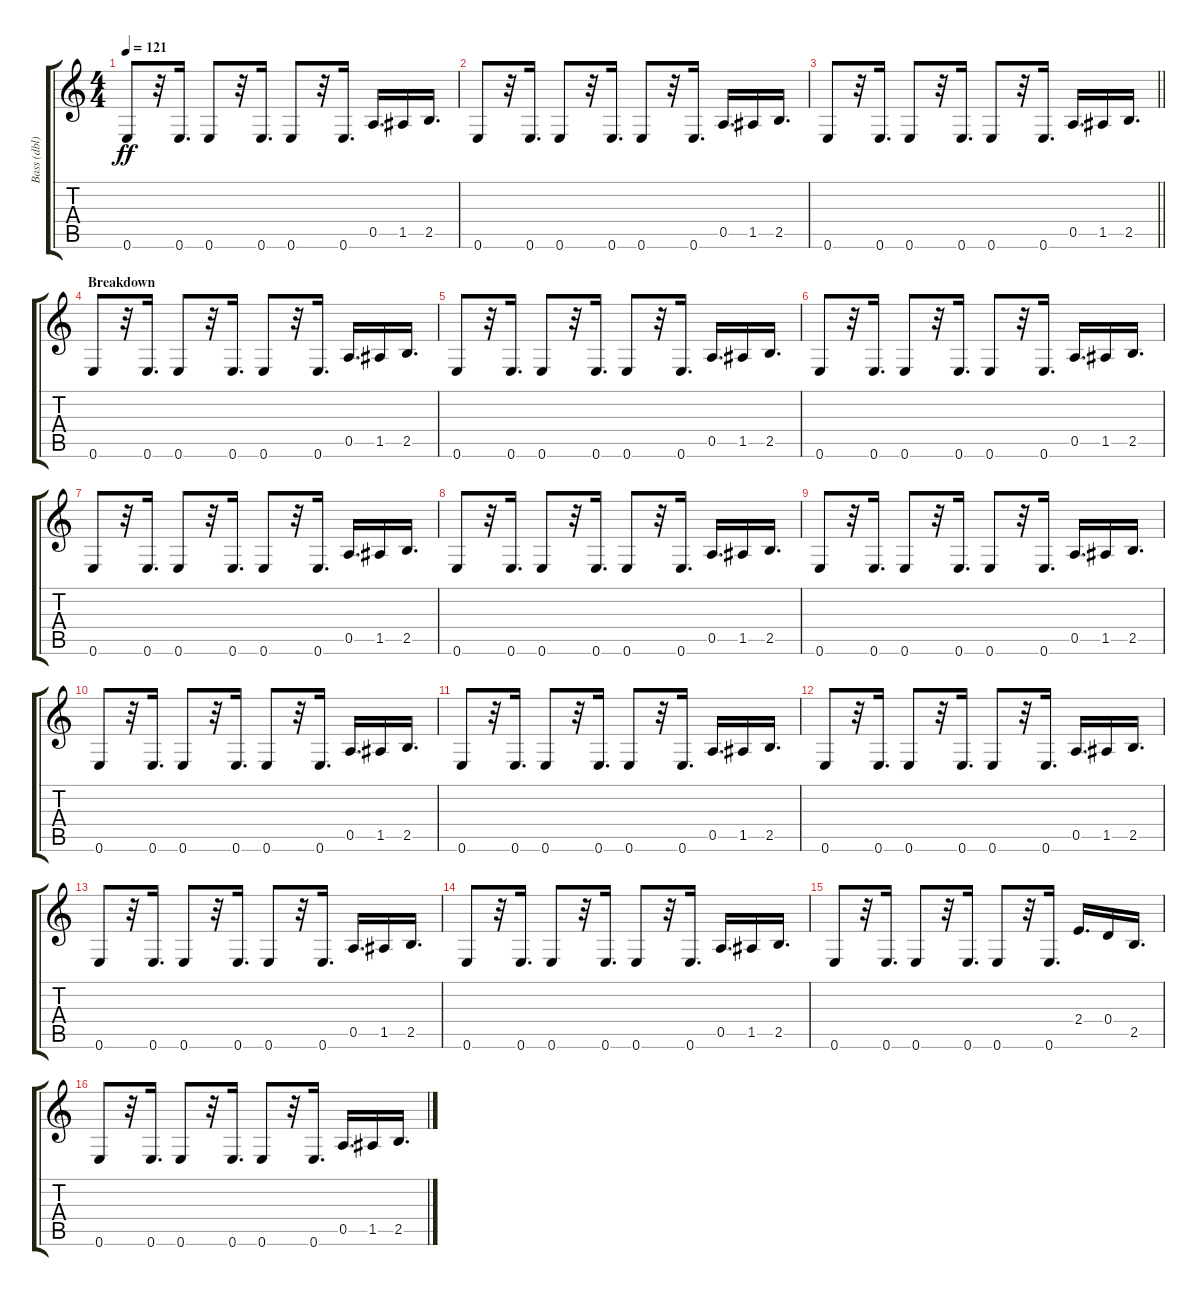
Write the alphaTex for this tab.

\track ("Bass (dbl)" "Bass (dbl)") {instrument acousticbass}
\staff {score tabs}
\tuning (E4 B3 G3 D3 A2 E2) {hide}
\ts (4 4)
\tempo 121
\clef g2
\ks c
0.6.8{dy ff} r.32 0.6.16{d} 0.6.8 r.32 0.6.16{d} 0.6.8 r.32 0.6.16{d} 0.5.16{d} 1.5.16 2.5.16{d} |
0.6.8 r.32 0.6.16{d} 0.6.8 r.32 0.6.16{d} 0.6.8 r.32 0.6.16{d} 0.5.16{d} 1.5.16 2.5.16{d} |
\barLineRight lightlight
0.6.8 r.32 0.6.16{d} 0.6.8 r.32 0.6.16{d} 0.6.8 r.32 0.6.16{d} 0.5.16{d} 1.5.16 2.5.16{d} |
\section ("" "Breakdown")
0.6.8 r.32 0.6.16{d} 0.6.8 r.32 0.6.16{d} 0.6.8 r.32 0.6.16{d} 0.5.16{d} 1.5.16 2.5.16{d} |
0.6.8 r.32 0.6.16{d} 0.6.8 r.32 0.6.16{d} 0.6.8 r.32 0.6.16{d} 0.5.16{d} 1.5.16 2.5.16{d} |
0.6.8 r.32 0.6.16{d} 0.6.8 r.32 0.6.16{d} 0.6.8 r.32 0.6.16{d} 0.5.16{d} 1.5.16 2.5.16{d} |
0.6.8 r.32 0.6.16{d} 0.6.8 r.32 0.6.16{d} 0.6.8 r.32 0.6.16{d} 0.5.16{d} 1.5.16 2.5.16{d} |
0.6.8 r.32 0.6.16{d} 0.6.8 r.32 0.6.16{d} 0.6.8 r.32 0.6.16{d} 0.5.16{d} 1.5.16 2.5.16{d} |
0.6.8 r.32 0.6.16{d} 0.6.8 r.32 0.6.16{d} 0.6.8 r.32 0.6.16{d} 0.5.16{d} 1.5.16 2.5.16{d} |
0.6.8 r.32 0.6.16{d} 0.6.8 r.32 0.6.16{d} 0.6.8 r.32 0.6.16{d} 0.5.16{d} 1.5.16 2.5.16{d} |
0.6.8 r.32 0.6.16{d} 0.6.8 r.32 0.6.16{d} 0.6.8 r.32 0.6.16{d} 0.5.16{d} 1.5.16 2.5.16{d} |
0.6.8 r.32 0.6.16{d} 0.6.8 r.32 0.6.16{d} 0.6.8 r.32 0.6.16{d} 0.5.16{d} 1.5.16 2.5.16{d} |
0.6.8 r.32 0.6.16{d} 0.6.8 r.32 0.6.16{d} 0.6.8 r.32 0.6.16{d} 0.5.16{d} 1.5.16 2.5.16{d} |
0.6.8 r.32 0.6.16{d} 0.6.8 r.32 0.6.16{d} 0.6.8 r.32 0.6.16{d} 0.5.16{d} 1.5.16 2.5.16{d} |
0.6.8 r.32 0.6.16{d} 0.6.8 r.32 0.6.16{d} 0.6.8 r.32 0.6.16{d} 2.4.16{d} 0.4.16 2.5.16{d} |
0.6.8 r.32 0.6.16{d} 0.6.8 r.32 0.6.16{d} 0.6.8 r.32 0.6.16{d} 0.5.16{d} 1.5.16 2.5.16{d}
